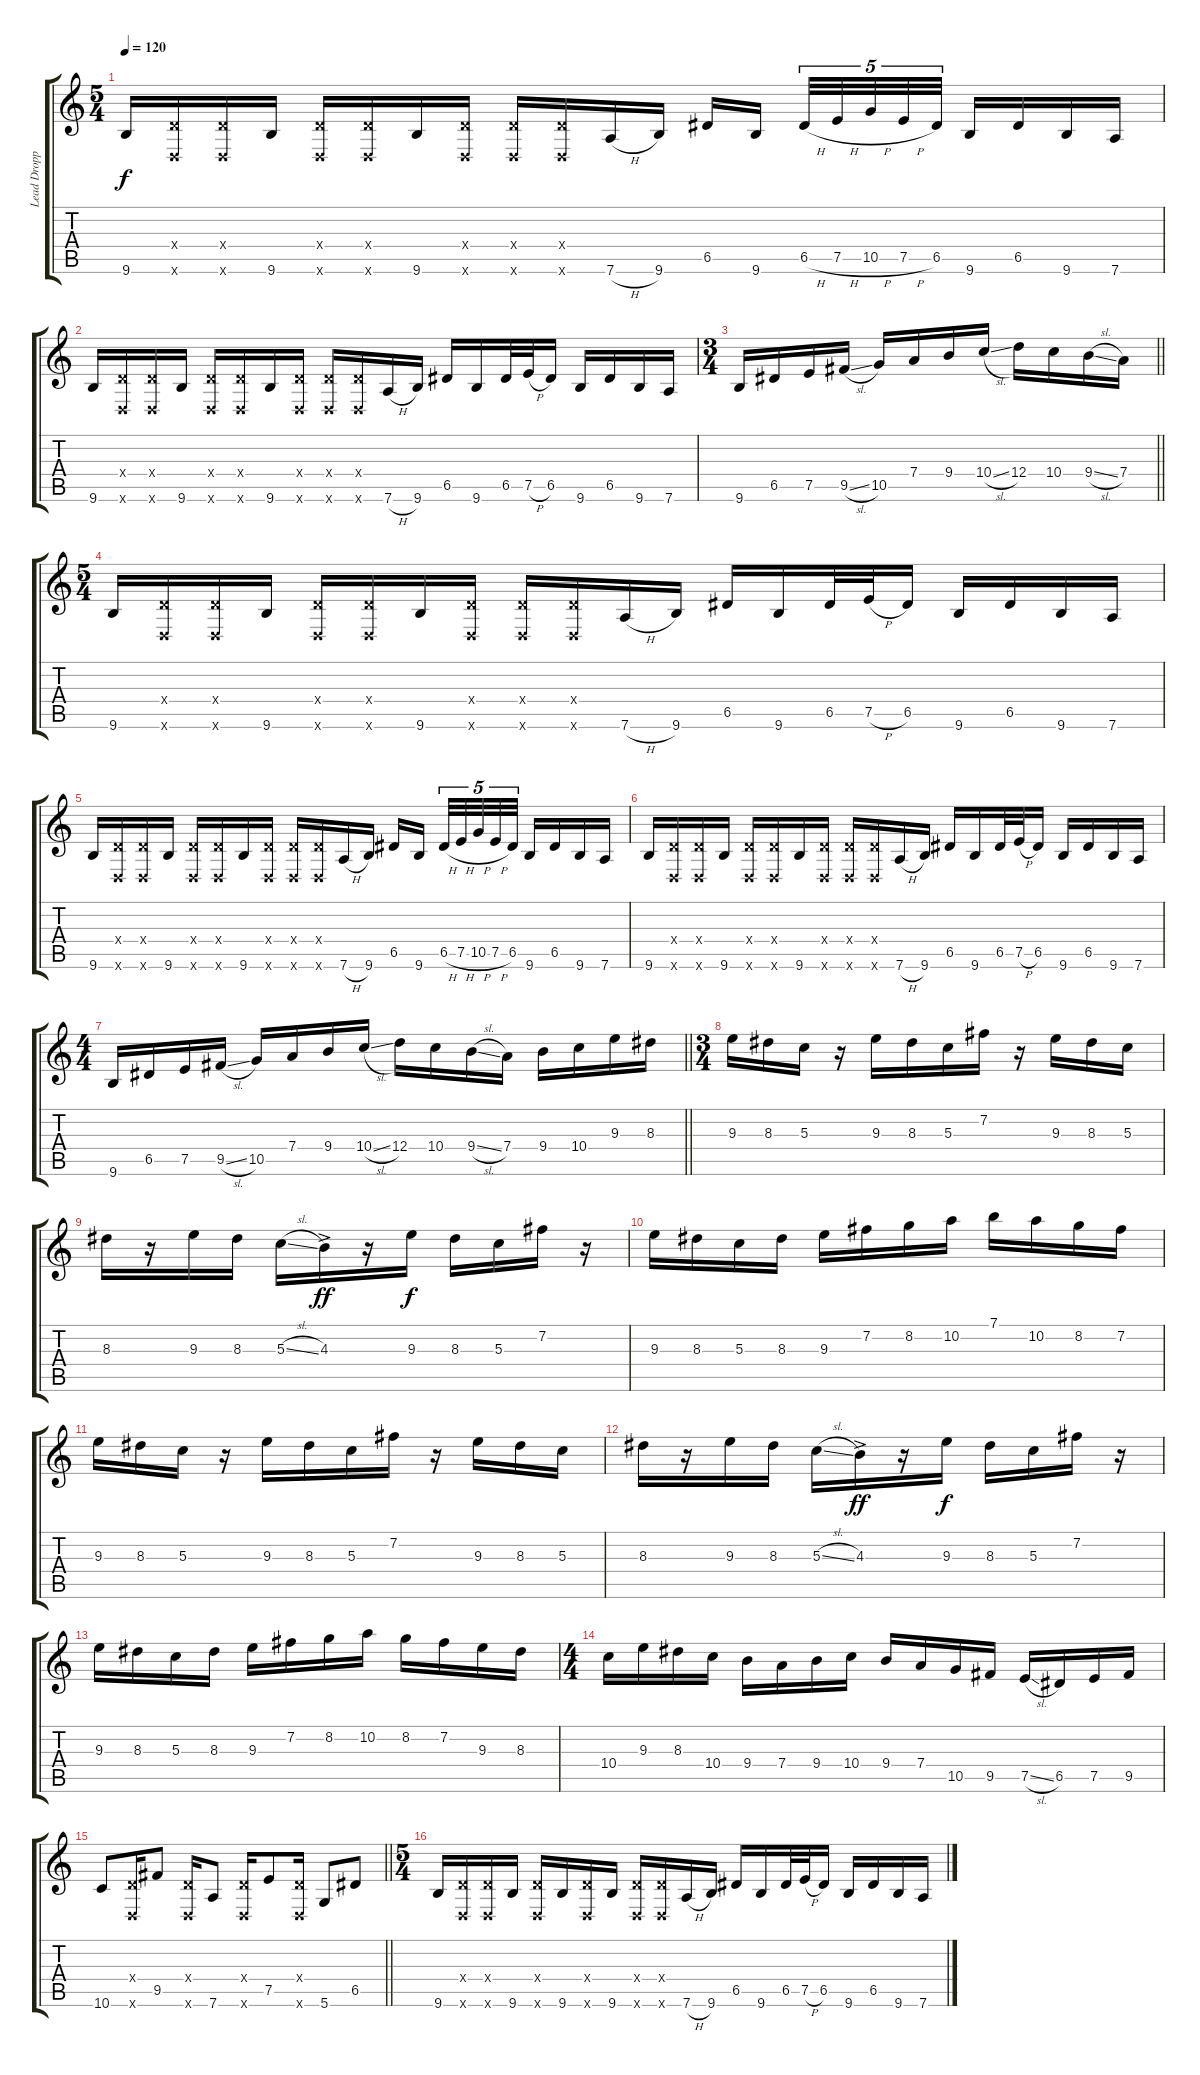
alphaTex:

\track ("Lead Dropped D " "Lead Dropp") {instrument distortionguitar}
\staff {score tabs}
\tuning (E4 B3 G3 D3 A2 D2) {hide}
\ts (5 4)
\tempo 120
\clef g2
\ks c
9.6.16{dy f} (0.4{x} 0.6{x}).16 (0.4{x} 0.6{x}).16 9.6.16 (0.4{x} 0.6{x}).16 (0.4{x} 0.6{x}).16 9.6.16 (0.4{x} 0.6{x}).16 (0.4{x} 0.6{x}).16 (0.4{x} 0.6{x}).16 7.6{h}.16 9.6.16 6.5.16 9.6.16{beam splitsecondary} 6.5{h}.32{tu (5 4)} 7.5{h}.32{tu (5 4)} 10.5{h}.32{tu (5 4)} 7.5{h}.32{tu (5 4)} 6.5.32{tu (5 4)} 9.6.16 6.5.16 9.6.16 7.6.16 |
9.6.16 (0.4{x} 0.6{x}).16 (0.4{x} 0.6{x}).16 9.6.16 (0.4{x} 0.6{x}).16 (0.4{x} 0.6{x}).16 9.6.16 (0.4{x} 0.6{x}).16 (0.4{x} 0.6{x}).16 (0.4{x} 0.6{x}).16 7.6{h}.16 9.6.16 6.5.16 9.6.16 6.5.32 7.5{h}.32 6.5.16 9.6.16 6.5.16 9.6.16 7.6.16 |
\ts (3 4)
\barLineRight lightlight
9.6.16 6.5.16 7.5.16 9.5{sl}.16 10.5.16 7.4.16 9.4.16 10.4{sl}.16 12.4.16 10.4.16 9.4{sl}.16 7.4.16 |
\ts (5 4)
9.6.16 (0.4{x} 0.6{x}).16 (0.4{x} 0.6{x}).16 9.6.16 (0.4{x} 0.6{x}).16 (0.4{x} 0.6{x}).16 9.6.16 (0.4{x} 0.6{x}).16 (0.4{x} 0.6{x}).16 (0.4{x} 0.6{x}).16 7.6{h}.16 9.6.16 6.5.16 9.6.16 6.5.32 7.5{h}.32 6.5.16 9.6.16 6.5.16 9.6.16 7.6.16 |
9.6.16 (0.4{x} 0.6{x}).16 (0.4{x} 0.6{x}).16 9.6.16 (0.4{x} 0.6{x}).16 (0.4{x} 0.6{x}).16 9.6.16 (0.4{x} 0.6{x}).16 (0.4{x} 0.6{x}).16 (0.4{x} 0.6{x}).16 7.6{h}.16 9.6.16 6.5.16 9.6.16{beam splitsecondary} 6.5{h}.32{tu (5 4)} 7.5{h}.32{tu (5 4)} 10.5{h}.32{tu (5 4)} 7.5{h}.32{tu (5 4)} 6.5.32{tu (5 4)} 9.6.16 6.5.16 9.6.16 7.6.16 |
9.6.16 (0.4{x} 0.6{x}).16 (0.4{x} 0.6{x}).16 9.6.16 (0.4{x} 0.6{x}).16 (0.4{x} 0.6{x}).16 9.6.16 (0.4{x} 0.6{x}).16 (0.4{x} 0.6{x}).16 (0.4{x} 0.6{x}).16 7.6{h}.16 9.6.16 6.5.16 9.6.16 6.5.32 7.5{h}.32 6.5.16 9.6.16 6.5.16 9.6.16 7.6.16 |
\ts (4 4)
\barLineRight lightlight
9.6.16 6.5.16 7.5.16 9.5{sl}.16 10.5.16 7.4.16 9.4.16 10.4{sl}.16 12.4.16 10.4.16 9.4{sl}.16 7.4.16 9.4.16 10.4.16 9.3.16 8.3.16 |
\ts (3 4)
\section ("" "")
9.3.16 8.3.16 5.3.16 r.16 9.3.16 8.3.16 5.3.16 7.2.16 r.16 9.3.16 8.3.16 5.3.16 |
8.3.16 r.16 9.3.16 8.3.16 5.3{sl}.16 4.3{ac}.16{dy ff} r.16 9.3.16{dy f} 8.3.16 5.3.16 7.2.16 r.16 |
9.3.16 8.3.16 5.3.16 8.3.16 9.3.16 7.2.16 8.2.16 10.2.16 7.1.16 10.2.16 8.2.16 7.2.16 |
9.3.16 8.3.16 5.3.16 r.16 9.3.16 8.3.16 5.3.16 7.2.16 r.16 9.3.16 8.3.16 5.3.16 |
8.3.16 r.16 9.3.16 8.3.16 5.3{sl}.16 4.3{ac}.16{dy ff} r.16 9.3.16{dy f} 8.3.16 5.3.16 7.2.16 r.16 |
9.3.16 8.3.16 5.3.16 8.3.16 9.3.16 7.2.16 8.2.16 10.2.16 8.2.16 7.2.16 9.3.16 8.3.16 |
\ts (4 4)
10.4.16 9.3.16 8.3.16 10.4.16 9.4.16 7.4.16 9.4.16 10.4.16 9.4.16 7.4.16 10.5.16 9.5.16 7.5{sl}.16 6.5.16 7.5.16 9.5.16 |
\barLineRight lightlight
10.6.8 (0.4{x} 0.6{x}).16 9.5.8 (0.4{x} 0.6{x}).16 7.6.8 (0.4{x} 0.6{x}).16 7.5.8 (0.4{x} 0.6{x}).16 5.6.8 6.5.8 |
\ts (5 4)
\section ("" "")
9.6.16 (0.4{x} 0.6{x}).16 (0.4{x} 0.6{x}).16 9.6.16 (0.4{x} 0.6{x}).16 9.6.16 (0.4{x} 0.6{x}).16 9.6.16 (0.4{x} 0.6{x}).16 (0.4{x} 0.6{x}).16 7.6{h}.16 9.6.16 6.5.16 9.6.16 6.5.32 7.5{h}.32 6.5.16 9.6.16 6.5.16 9.6.16 7.6.16
